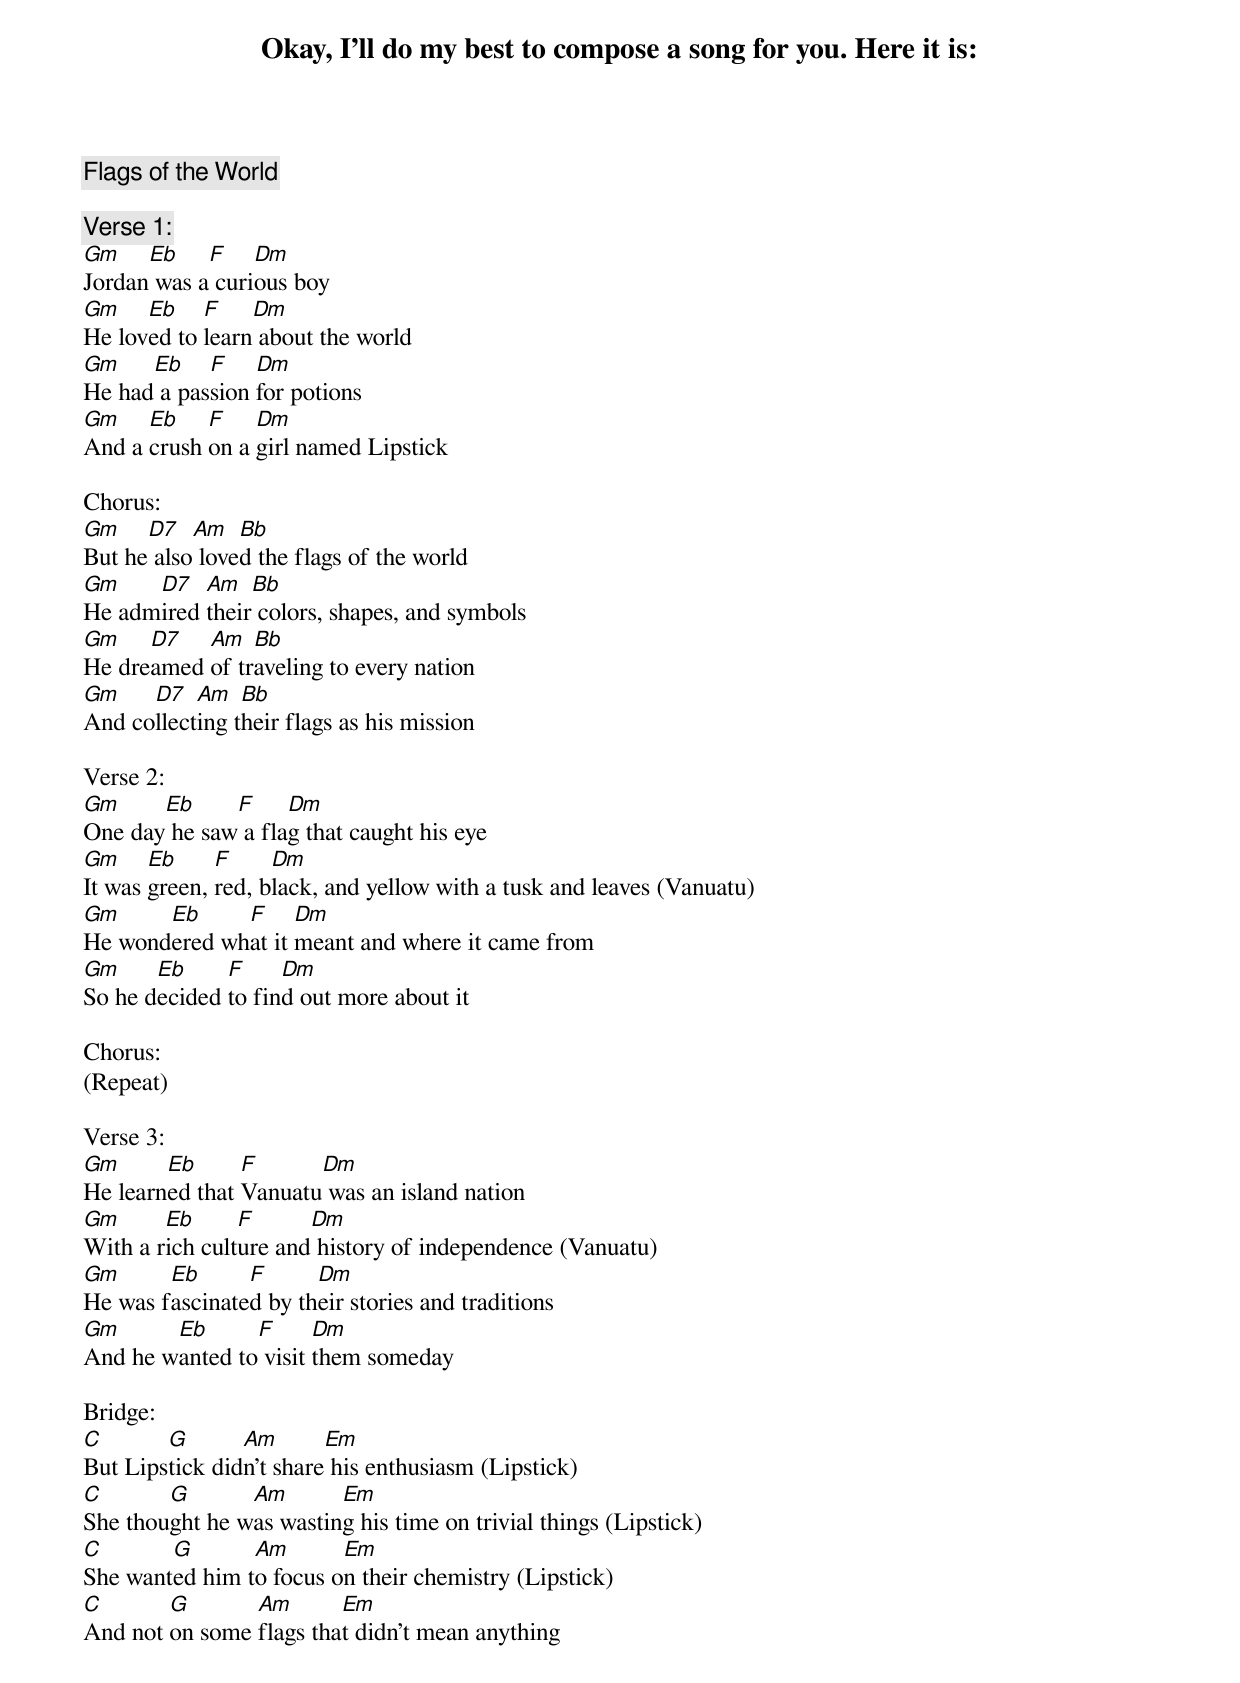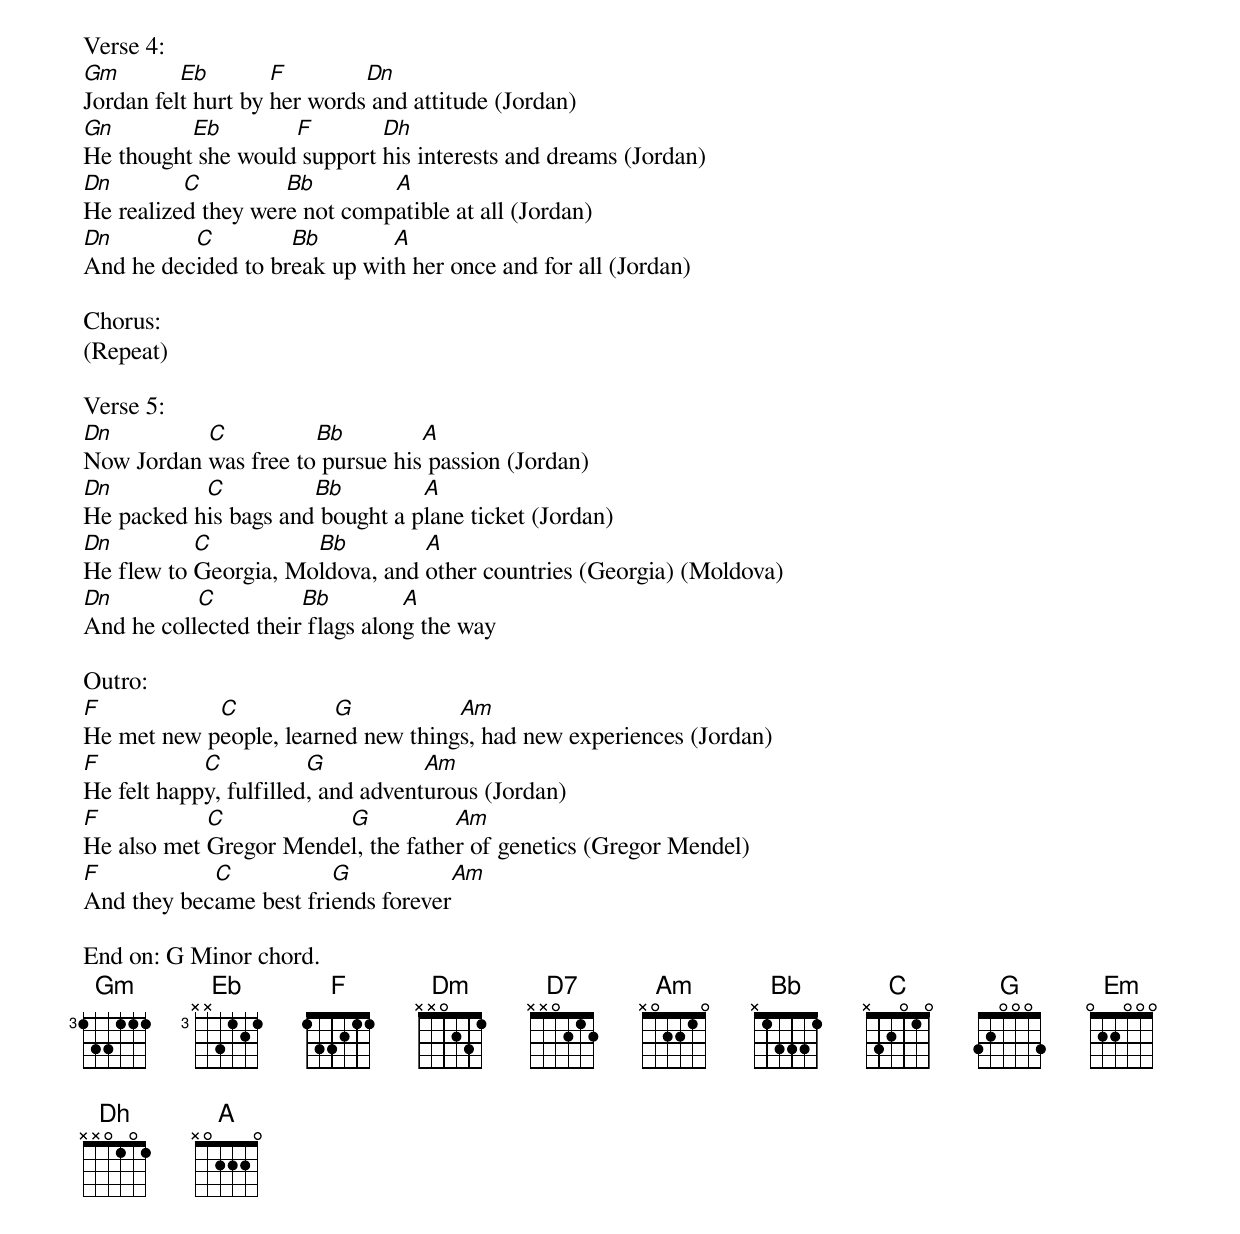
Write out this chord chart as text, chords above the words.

Okay, I'll do my best to compose a song for you. Here it is:

Flags of the World

Verse 1:
Gm    Eb    F    Dm
Jordan was a curious boy
Gm    Eb    F    Dm
He loved to learn about the world
Gm    Eb    F    Dm
He had a passion for potions
Gm    Eb    F    Dm
And a crush on a girl named Lipstick

Chorus:
Gm    D7   Am   Bb
But he also loved the flags of the world
Gm    D7   Am   Bb
He admired their colors, shapes, and symbols
Gm    D7   Am   Bb
He dreamed of traveling to every nation
Gm    D7   Am   Bb
And collecting their flags as his mission

Verse 2:
Gm     Eb     F     Dm
One day he saw a flag that caught his eye
Gm     Eb     F     Dm
It was green, red, black, and yellow with a tusk and leaves (Vanuatu)
Gm     Eb     F     Dm
He wondered what it meant and where it came from
Gm     Eb     F     Dm
So he decided to find out more about it

Chorus:
(Repeat)

Verse 3:
Gm      Eb      F      Dm
He learned that Vanuatu was an island nation
Gm      Eb      F      Dm
With a rich culture and history of independence (Vanuatu)
Gm      Eb      F      Dm
He was fascinated by their stories and traditions
Gm      Eb      F      Dm
And he wanted to visit them someday

Bridge:
C       G       Am       Em
But Lipstick didn't share his enthusiasm (Lipstick)
C       G       Am       Em
She thought he was wasting his time on trivial things (Lipstick)
C       G       Am       Em
She wanted him to focus on their chemistry (Lipstick)
C       G       Am       Em
And not on some flags that didn't mean anything

Verse 4:
Gm        Eb        F        Dn
Jordan felt hurt by her words and attitude (Jordan)
Gn        Eb        F        Dh
He thought she would support his interests and dreams (Jordan)
Dn        C         Bb        A
He realized they were not compatible at all (Jordan)
Dn        C         Bb        A
And he decided to break up with her once and for all (Jordan)

Chorus:
(Repeat)

Verse 5:
Dn         C          Bb         A
Now Jordan was free to pursue his passion (Jordan)
Dn         C          Bb         A
He packed his bags and bought a plane ticket (Jordan)
Dn         C          Bb         A
He flew to Georgia, Moldova, and other countries (Georgia) (Moldova)
Dn         C          Bb         A
And he collected their flags along the way

Outro:
F           C           G           Am
He met new people, learned new things, had new experiences (Jordan)
F           C           G           Am
He felt happy, fulfilled, and adventurous (Jordan)
F           C           G           Am
He also met Gregor Mendel, the father of genetics (Gregor Mendel)
F           C           G           Am
And they became best friends forever

End on: G Minor chord.
